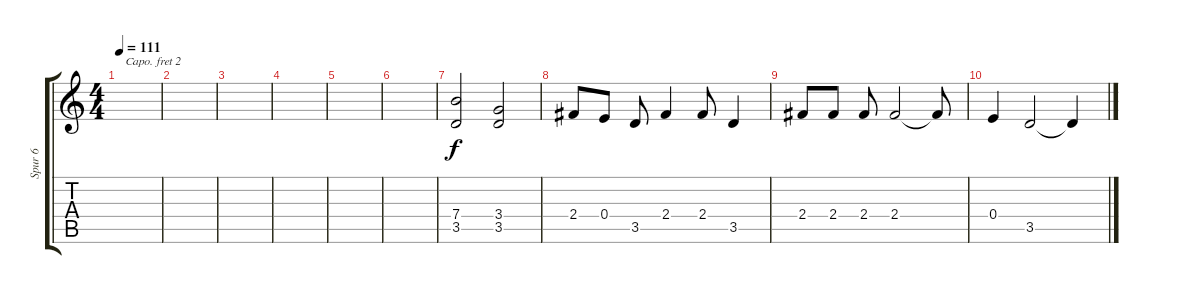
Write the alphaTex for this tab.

\track ("Spur 6" "Spur 6") {instrument flute}
\staff {score tabs}
\capo 2
\tuning (E5 B4 G4 D4 A3 E3) {hide}
\ts (4 4)
\tempo 111
\clef g2
\ks c
|
|
|
|
|
|
(7.4 3.5).2 (3.4 3.5).2 |
2.4.8 0.4.8 3.5.8 2.4.4 2.4.8 3.5.4 |
2.4.8 2.4.8 2.4.8 2.4.2 2.4{t}.8 |
0.4.4 3.5.2 3.5{t}.4
